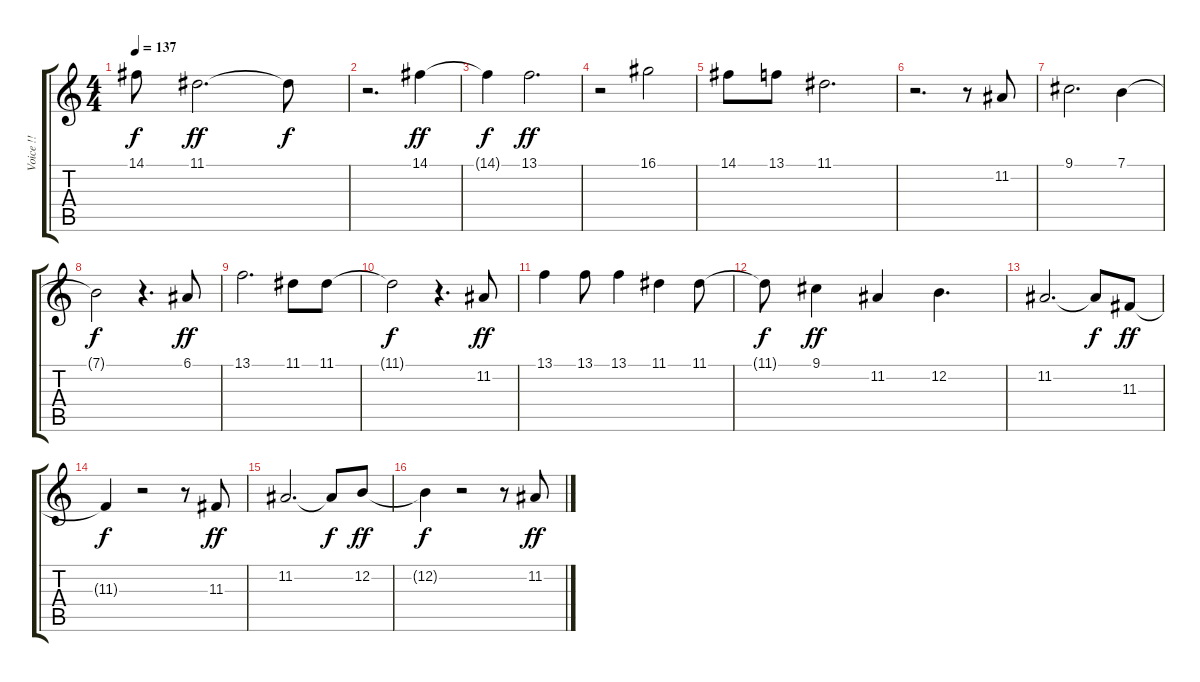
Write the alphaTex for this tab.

\track ("Voice !!" "Voice !!") {instrument panflute}
\staff {score tabs}
\tuning (E4 B3 G3 D3 A2 E2) {hide}
\ts (4 4)
\tempo 137
\clef g2
\ks c
14.1{t}.8{dy f} 11.1.2{d dy ff} 11.1{t}.8{dy f} |
r.2{d} 14.1.4{dy ff} |
14.1{t}.4{dy f} 13.1.2{d dy ff} |
r.2 16.1.2 |
14.1.8 13.1.8 11.1.2{d} |
r.2{d} r.8 11.2.8 |
9.1.2{d} 7.1.4 |
7.1{t}.2{dy f} r.4{d} 6.1.8{dy ff} |
13.1.2{d} 11.1.8 11.1.8 |
11.1{t}.2{dy f} r.4{d} 11.2.8{dy ff} |
13.1.4 13.1.8 13.1.4 11.1.4 11.1.8 |
11.1{t}.8{dy f} 9.1.4{dy ff} 11.2.4 12.2.4{d} |
11.2.2{d} 11.2{t}.8{dy f} 11.3.8{dy ff} |
11.3{t}.4{dy f} r.2 r.8 11.3.8{dy ff} |
11.2.2{d} 11.2{t}.8{dy f} 12.2.8{dy ff} |
12.2{t}.4{dy f} r.2 r.8 11.2.8{dy ff}
